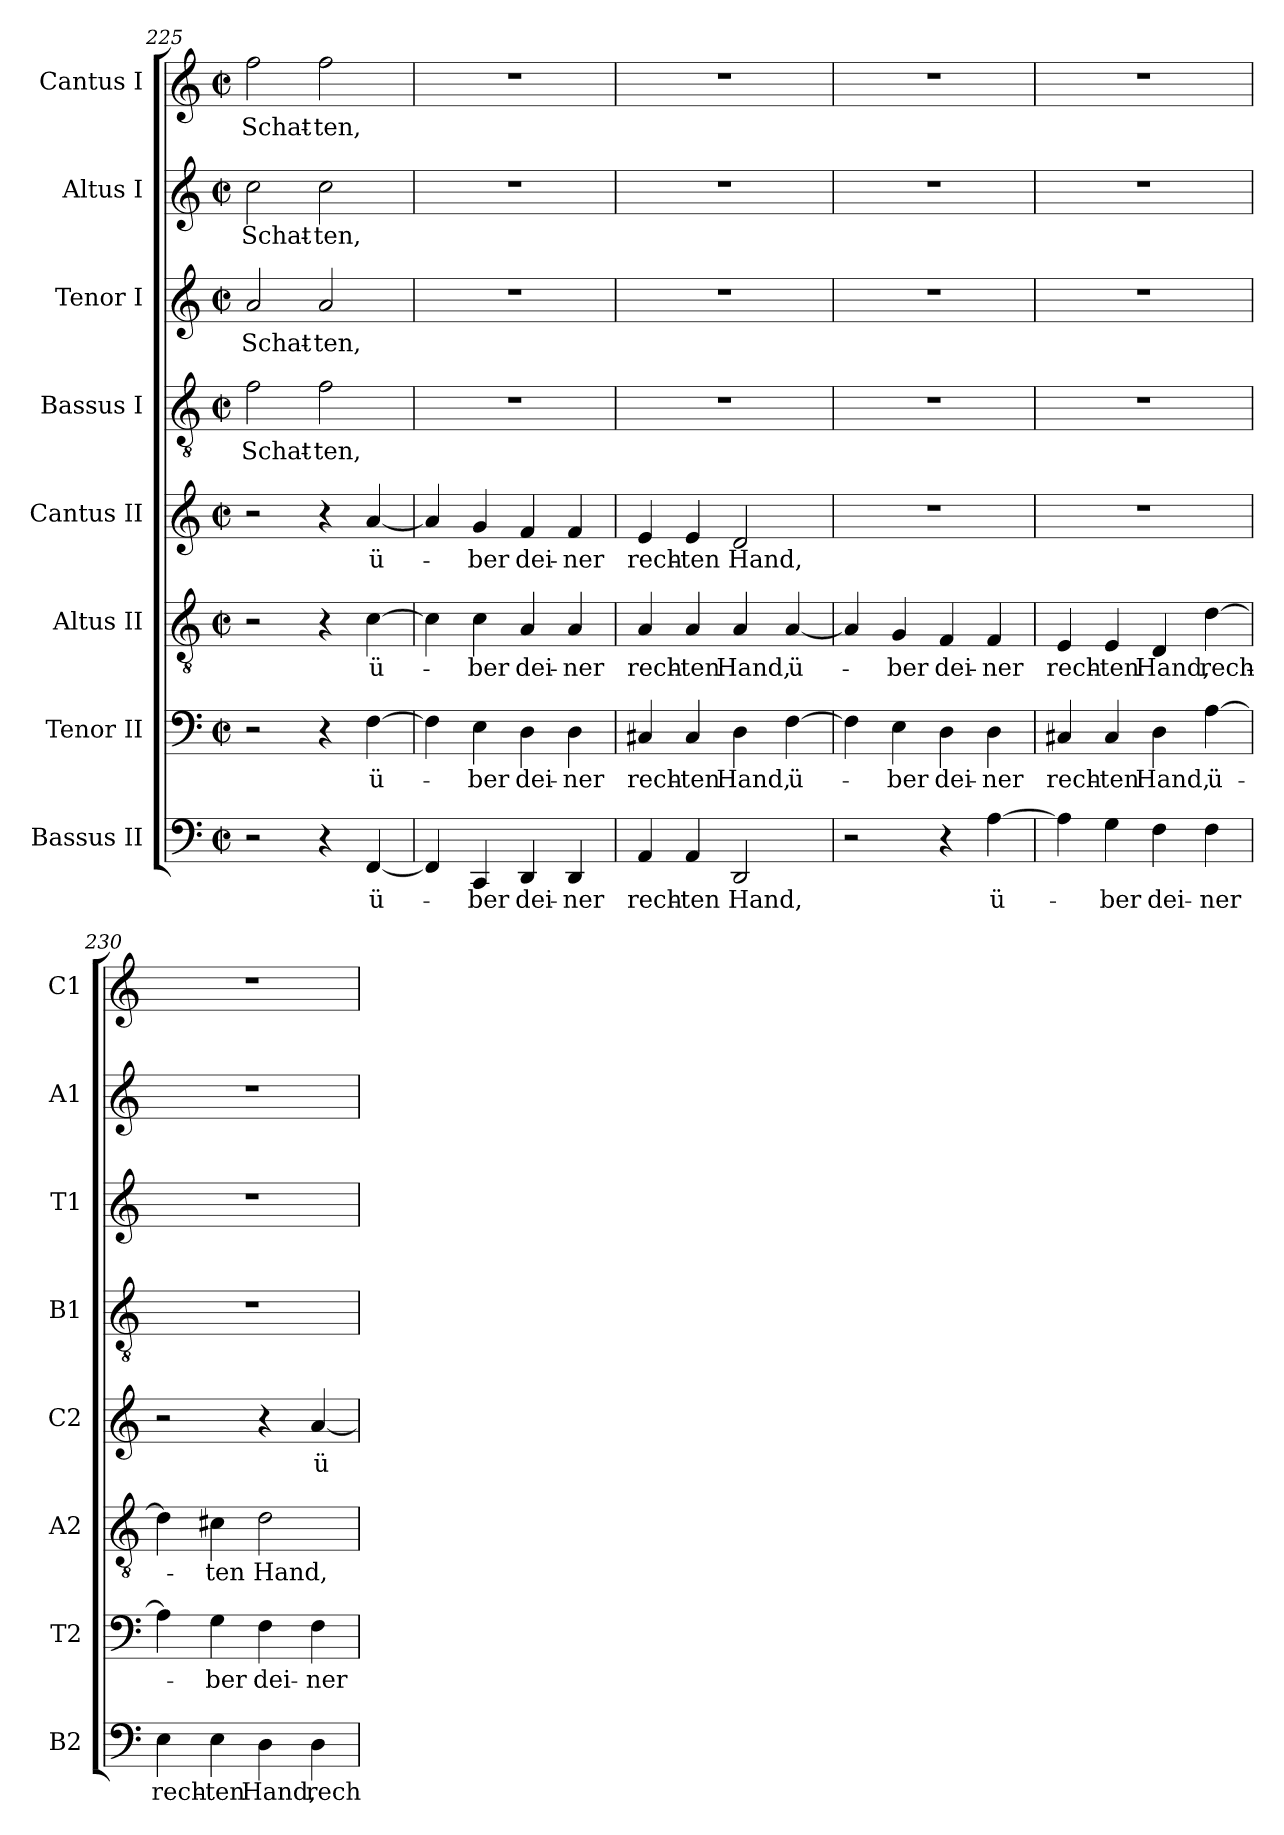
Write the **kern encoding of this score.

**kern	**text	**kern	**text	**kern	**text	**kern	**text	**kern	**text	**kern	**text	**kern	**text	**kern	**text
*part8	*part8	*part7	*part7	*part6	*part6	*part5	*part5	*part4	*part4	*part3	*part3	*part2	*part2	*part1	*part1
*staff8	*staff8	*staff7	*staff7	*staff6	*staff6	*staff5	*staff5	*staff4	*staff4	*staff3	*staff3	*staff2	*staff2	*staff1	*staff1
*I"Bassus II	*	*I"Tenor II	*	*I"Altus II	*	*I"Cantus II	*	*I"Bassus I	*	*I"Tenor I	*	*I"Altus I	*	*I"Cantus I	*
*I'B2	*	*I'T2	*	*I'A2	*	*I'C2	*	*I'B1	*	*I'T1	*	*I'A1	*	*I'C1	*
*clefF4	*	*clefF4	*	*clefGv2	*	*clefG2	*	*clefGv2	*	*clefG2	*	*clefG2	*	*clefG2	*
*k[]	*	*k[]	*	*k[]	*	*k[]	*	*k[]	*	*k[]	*	*k[]	*	*k[]	*
*C:	*	*C:	*	*C:	*	*C:	*	*C:	*	*C:	*	*C:	*	*C:	*
*M2/2	*	*M2/2	*	*M2/2	*	*M2/2	*	*M2/2	*	*M2/2	*	*M2/2	*	*M2/2	*
*met(c|)	*	*met(c|)	*	*met(c|)	*	*met(c|)	*	*met(c|)	*	*met(c|)	*	*met(c|)	*	*met(c|)	*
=225	=225	=225	=225	=225	=225	=225	=225	=225	=225	=225	=225	=225	=225	=225	=225
!	!	!	!	!	!	!	!	!	!LO:LY:b	!	!	!	!	!	!
!	!	!	!	!	!	!	!	!	!	!	!LO:LY:b	!	!	!	!
!	!	!	!	!	!	!	!	!	!	!	!	!	!LO:LY:b	!	!
!	!	!	!	!	!	!	!	!	!	!	!	!	!	!	!LO:LY:b
2r	.	2r	.	2r	.	2r	.	2f\	Schat-	2a/	Schat-	2cc\	Schat-	2ff\	Schat-
!	!	!	!	!	!	!	!	!	!LO:LY:b	!	!	!	!	!	!
!	!	!	!	!	!	!	!	!	!	!	!LO:LY:b	!	!	!	!
!	!	!	!	!	!	!	!	!	!	!	!	!	!LO:LY:b	!	!
!	!	!	!	!	!	!	!	!	!	!	!	!	!	!	!LO:LY:b
4r	.	4r	.	4r	.	4r	.	2f\	-ten,	2a/	-ten,	2cc\	-ten,	2ff\	-ten,
!	!LO:LY:b	!	!	!	!	!	!	!	!	!	!	!	!	!	!
!	!	!	!LO:LY:b	!	!	!	!	!	!	!	!	!	!	!	!
!	!	!	!	!	!LO:LY:b	!	!	!	!	!	!	!	!	!	!
!	!	!	!	!	!	!	!LO:LY:b	!	!	!	!	!	!	!	!
[4FF/	ü-	[4F\	ü-	[4c\	ü-	[4a/	ü-	.	.	.	.	.	.	.	.
=226	=226	=226	=226	=226	=226	=226	=226	=226	=226	=226	=226	=226	=226	=226	=226
4FF/]	.	4F\]	.	4c\]	.	4a/]	.	1r	.	1r	.	1r	.	1r	.
!	!LO:LY:b	!	!	!	!	!	!	!	!	!	!	!	!	!	!
!	!	!	!LO:LY:b	!	!	!	!	!	!	!	!	!	!	!	!
!	!	!	!	!	!LO:LY:b	!	!	!	!	!	!	!	!	!	!
!	!	!	!	!	!	!	!LO:LY:b	!	!	!	!	!	!	!	!
4CC/	-ber	4E\	-ber	4c\	-ber	4g/	-ber	.	.	.	.	.	.	.	.
!	!LO:LY:b	!	!	!	!	!	!	!	!	!	!	!	!	!	!
!	!	!	!LO:LY:b	!	!	!	!	!	!	!	!	!	!	!	!
!	!	!	!	!	!LO:LY:b	!	!	!	!	!	!	!	!	!	!
!	!	!	!	!	!	!	!LO:LY:b	!	!	!	!	!	!	!	!
4DD/	dei-	4D\	dei-	4A/	dei-	4f/	dei-	.	.	.	.	.	.	.	.
!	!LO:LY:b	!	!	!	!	!	!	!	!	!	!	!	!	!	!
!	!	!	!LO:LY:b	!	!	!	!	!	!	!	!	!	!	!	!
!	!	!	!	!	!LO:LY:b	!	!	!	!	!	!	!	!	!	!
!	!	!	!	!	!	!	!LO:LY:b	!	!	!	!	!	!	!	!
4DD/	-ner	4D\	-ner	4A/	-ner	4f/	-ner	.	.	.	.	.	.	.	.
!!LO:PB:g=z
=227	=227	=227	=227	=227	=227	=227	=227	=227	=227	=227	=227	=227	=227	=227	=227
!	!LO:LY:b	!	!	!	!	!	!	!	!	!	!	!	!	!	!
!	!	!	!LO:LY:b	!	!	!	!	!	!	!	!	!	!	!	!
!	!	!	!	!	!LO:LY:b	!	!	!	!	!	!	!	!	!	!
!	!	!	!	!	!	!	!LO:LY:b	!	!	!	!	!	!	!	!
4AA/	rech-	4C#X/	rech-	4A/	rech-	4e/	rech-	1r	.	1r	.	1r	.	1r	.
!	!LO:LY:b	!	!	!	!	!	!	!	!	!	!	!	!	!	!
!	!	!	!LO:LY:b	!	!	!	!	!	!	!	!	!	!	!	!
!	!	!	!	!	!LO:LY:b	!	!	!	!	!	!	!	!	!	!
!	!	!	!	!	!	!	!LO:LY:b	!	!	!	!	!	!	!	!
4AA/	-ten	4C#/	-ten	4A/	-ten	4e/	-ten	.	.	.	.	.	.	.	.
!	!LO:LY:b	!	!	!	!	!	!	!	!	!	!	!	!	!	!
!	!	!	!LO:LY:b	!	!	!	!	!	!	!	!	!	!	!	!
!	!	!	!	!	!LO:LY:b	!	!	!	!	!	!	!	!	!	!
!	!	!	!	!	!	!	!LO:LY:b	!	!	!	!	!	!	!	!
2DD/	Hand,	4D\	Hand,	4A/	Hand,	2d/	Hand,	.	.	.	.	.	.	.	.
!	!	!	!LO:LY:b	!	!	!	!	!	!	!	!	!	!	!	!
!	!	!	!	!	!LO:LY:b	!	!	!	!	!	!	!	!	!	!
.	.	[4F\	ü-	[4A/	ü-	.	.	.	.	.	.	.	.	.	.
=228	=228	=228	=228	=228	=228	=228	=228	=228	=228	=228	=228	=228	=228	=228	=228
2r	.	4F\]	.	4A/]	.	1r	.	1r	.	1r	.	1r	.	1r	.
!	!	!	!LO:LY:b	!	!	!	!	!	!	!	!	!	!	!	!
!	!	!	!	!	!LO:LY:b	!	!	!	!	!	!	!	!	!	!
.	.	4E\	-ber	4G/	-ber	.	.	.	.	.	.	.	.	.	.
!	!	!	!LO:LY:b	!	!	!	!	!	!	!	!	!	!	!	!
!	!	!	!	!	!LO:LY:b	!	!	!	!	!	!	!	!	!	!
4r	.	4D\	dei-	4F/	dei-	.	.	.	.	.	.	.	.	.	.
!	!LO:LY:b	!	!	!	!	!	!	!	!	!	!	!	!	!	!
!	!	!	!LO:LY:b	!	!	!	!	!	!	!	!	!	!	!	!
!	!	!	!	!	!LO:LY:b	!	!	!	!	!	!	!	!	!	!
[4A\	ü-	4D\	-ner	4F/	-ner	.	.	.	.	.	.	.	.	.	.
=229	=229	=229	=229	=229	=229	=229	=229	=229	=229	=229	=229	=229	=229	=229	=229
!	!	!	!LO:LY:b	!	!	!	!	!	!	!	!	!	!	!	!
!	!	!	!	!	!LO:LY:b	!	!	!	!	!	!	!	!	!	!
4A\]	.	4C#X/	rech-	4E/	rech-	1r	.	1r	.	1r	.	1r	.	1r	.
!	!LO:LY:b	!	!	!	!	!	!	!	!	!	!	!	!	!	!
!	!	!	!LO:LY:b	!	!	!	!	!	!	!	!	!	!	!	!
!	!	!	!	!	!LO:LY:b	!	!	!	!	!	!	!	!	!	!
4G\	-ber	4C#/	-ten	4E/	-ten	.	.	.	.	.	.	.	.	.	.
!	!LO:LY:b	!	!	!	!	!	!	!	!	!	!	!	!	!	!
!	!	!	!LO:LY:b	!	!	!	!	!	!	!	!	!	!	!	!
!	!	!	!	!	!LO:LY:b	!	!	!	!	!	!	!	!	!	!
4F\	dei-	4D\	Hand,	4D/	Hand,	.	.	.	.	.	.	.	.	.	.
!	!LO:LY:b	!	!	!	!	!	!	!	!	!	!	!	!	!	!
!	!	!	!LO:LY:b	!	!	!	!	!	!	!	!	!	!	!	!
!	!	!	!	!	!LO:LY:b	!	!	!	!	!	!	!	!	!	!
4F\	-ner	[4A\	ü-	[4d\	rech-	.	.	.	.	.	.	.	.	.	.
=230	=230	=230	=230	=230	=230	=230	=230	=230	=230	=230	=230	=230	=230	=230	=230
!	!LO:LY:b	!	!	!	!	!	!	!	!	!	!	!	!	!	!
4E\	rech-	4A\]	.	4d\]	.	2r	.	1r	.	1r	.	1r	.	1r	.
!	!LO:LY:b	!	!	!	!	!	!	!	!	!	!	!	!	!	!
!	!	!	!LO:LY:b	!	!	!	!	!	!	!	!	!	!	!	!
!	!	!	!	!	!LO:LY:b	!	!	!	!	!	!	!	!	!	!
4E\	-ten	4G\	-ber	4c#X\	-ten	.	.	.	.	.	.	.	.	.	.
!	!LO:LY:b	!	!	!	!	!	!	!	!	!	!	!	!	!	!
!	!	!	!LO:LY:b	!	!	!	!	!	!	!	!	!	!	!	!
!	!	!	!	!	!LO:LY:b	!	!	!	!	!	!	!	!	!	!
4D\	Hand,	4F\	dei-	2d\	Hand,	4r	.	.	.	.	.	.	.	.	.
!	!LO:LY:b	!	!	!	!	!	!	!	!	!	!	!	!	!	!
!	!	!	!LO:LY:b	!	!	!	!	!	!	!	!	!	!	!	!
!	!	!	!	!	!	!	!LO:LY:b	!	!	!	!	!	!	!	!
4D\	rech-	4F\	-ner	.	.	[4a/	ü-	.	.	.	.	.	.	.	.
=	=	=	=	=	=	=	=	=	=	=	=	=	=	=	=
*-	*-	*-	*-	*-	*-	*-	*-	*-	*-	*-	*-	*-	*-	*-	*-
